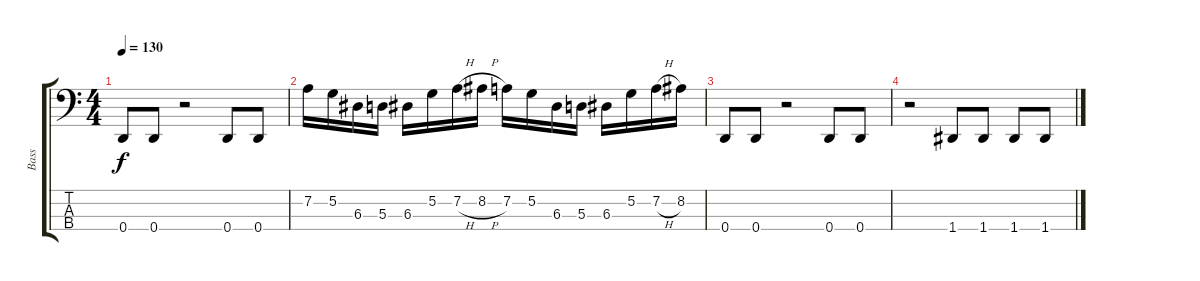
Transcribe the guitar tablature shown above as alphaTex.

\track ("Bass" "Bass") {instrument electricbassfinger}
\staff {score tabs}
\tuning (G2 D2 A1 D1) {hide}
\ts (4 4)
\tempo 130
\clef f4
\ks c
0.4.8{dy f} 0.4.8 r.2 0.4.8 0.4.8 |
7.2.16 5.2.16 6.3.16 5.3.16 6.3.16 5.2.16 7.2{h}.16 8.2{h}.16 7.2.16 5.2.16 6.3.16 5.3.16 6.3.16 5.2.16 7.2{h}.16 8.2.16 |
0.4.8 0.4.8 r.2 0.4.8 0.4.8 |
r.2 1.4.8 1.4.8 1.4.8 1.4.8
